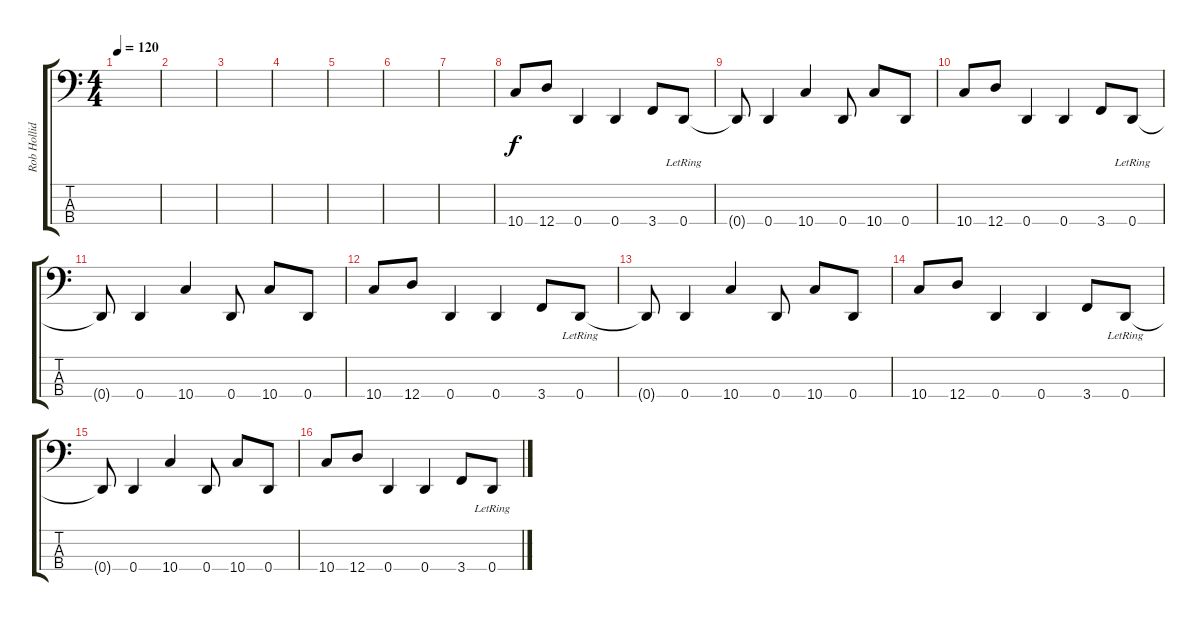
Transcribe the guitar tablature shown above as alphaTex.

\track ("Rob Holliday" "Rob Hollid") {instrument electricbassfinger}
\staff {score tabs}
\tuning (G2 D2 A1 D1) {hide}
\ts (4 4)
\tempo 120
\clef f4
\ks c
|
|
|
|
|
|
|
10.4.8 12.4.8 0.4.4 0.4.4 3.4.8 0.4{lr}.8 |
0.4{t}.8 0.4.4 10.4.4 0.4.8 10.4.8 0.4.8 |
10.4.8 12.4.8 0.4.4 0.4.4 3.4.8 0.4{lr}.8 |
0.4{t}.8 0.4.4 10.4.4 0.4.8 10.4.8 0.4.8 |
10.4.8 12.4.8 0.4.4 0.4.4 3.4.8 0.4{lr}.8 |
0.4{t}.8 0.4.4 10.4.4 0.4.8 10.4.8 0.4.8 |
10.4.8 12.4.8 0.4.4 0.4.4 3.4.8 0.4{lr}.8 |
0.4{t}.8 0.4.4 10.4.4 0.4.8 10.4.8 0.4.8 |
10.4.8 12.4.8 0.4.4 0.4.4 3.4.8 0.4{lr}.8
